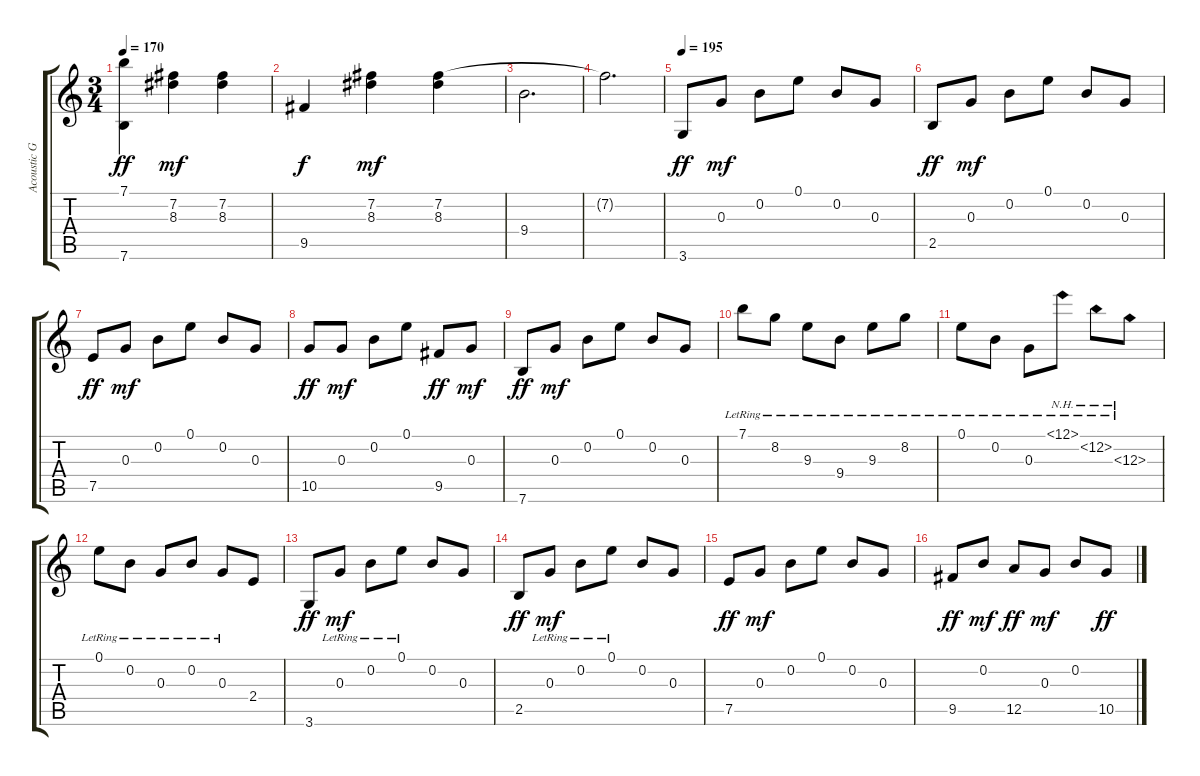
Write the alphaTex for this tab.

\track ("Acoustic Guitar" "Acoustic G") {instrument acousticguitarnylon}
\staff {score tabs}
\tuning (E4 B3 G3 D3 A2 E2) {hide}
\ts (3 4)
\tempo 170
\clef g2
\ks c
(7.1 7.6).4{dy ff} (7.2 8.3).4{dy mf} (7.2 8.3).4 |
9.5.4{dy f} (7.2 8.3).4{dy mf} (7.2 8.3).4 |
9.4.2{d} |
7.2{t}.2{d} |
\tempo 195
3.6.8{dy ff} 0.3.8{dy mf} 0.2.8 0.1.8 0.2.8 0.3.8 |
2.5.8{dy ff} 0.3.8{dy mf} 0.2.8 0.1.8 0.2.8 0.3.8 |
7.5.8{dy ff} 0.3.8{dy mf} 0.2.8 0.1.8 0.2.8 0.3.8 |
10.5.8{dy ff} 0.3.8{dy mf} 0.2.8 0.1.8 9.5.8{dy ff} 0.3.8{dy mf} |
7.6.8{dy ff} 0.3.8{dy mf} 0.2.8 0.1.8 0.2.8 0.3.8 |
7.1{lr}.8 8.2{lr}.8 9.3{lr}.8 9.4{lr}.8 9.3{lr}.8 8.2{lr}.8 |
0.1{lr}.8 0.2{lr}.8 0.3{lr}.8 12.1{nh lr}.8 12.2{nh lr}.8 12.3{nh lr}.8 |
0.1{lr}.8 0.2{lr}.8 0.3{lr}.8 0.2{lr}.8 0.3{lr}.8 2.4.8 |
3.6.8{dy ff} 0.3{lr}.8{dy mf} 0.2{lr}.8 0.1{lr}.8 0.2.8 0.3.8 |
2.5.8{dy ff} 0.3{lr}.8{dy mf} 0.2{lr}.8 0.1{lr}.8 0.2.8 0.3.8 |
7.5.8{dy ff} 0.3.8{dy mf} 0.2.8 0.1.8 0.2.8 0.3.8 |
9.5.8{dy ff} 0.2.8{dy mf} 12.5.8{dy ff} 0.3.8{dy mf} 0.2.8 10.5.8{dy ff}
